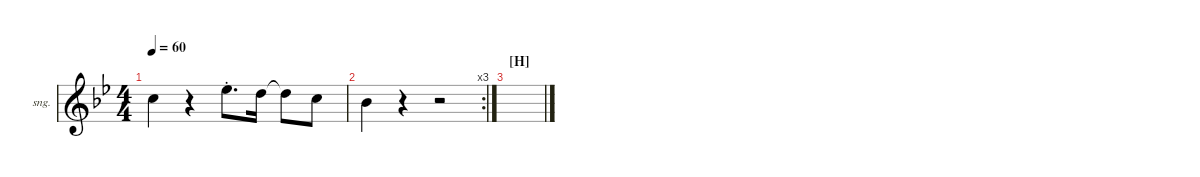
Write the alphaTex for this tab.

\defaultSystemsLayout 4
\hideDynamics
\bracketExtendMode nobrackets
\firstSystemTrackNameOrientation horizontal
\otherSystemsTrackNameOrientation horizontal
\track ("Singer" "sng.") {instrument synthbrass1}
\staff {score}
\tuning (E4 B3 G3 D3 A2 E2)
\ts (4 4)
\tempo 60
\clef g2
\ks bb
8.1{acc forcenatural}.4{dy mf beam Down} r.4{beam Down} 11.1{st acc b}.8{d beam Down} 10.1{acc forcenatural}.16{beam Down} 10.1{t acc forcenatural}.8{beam Down} 8.1{acc forcenatural}.8{beam Down} |
\rc 3
6.1{acc b}.4{beam Down} r.4{beam Down} r.2{beam Down} |
\section ("H" "")
